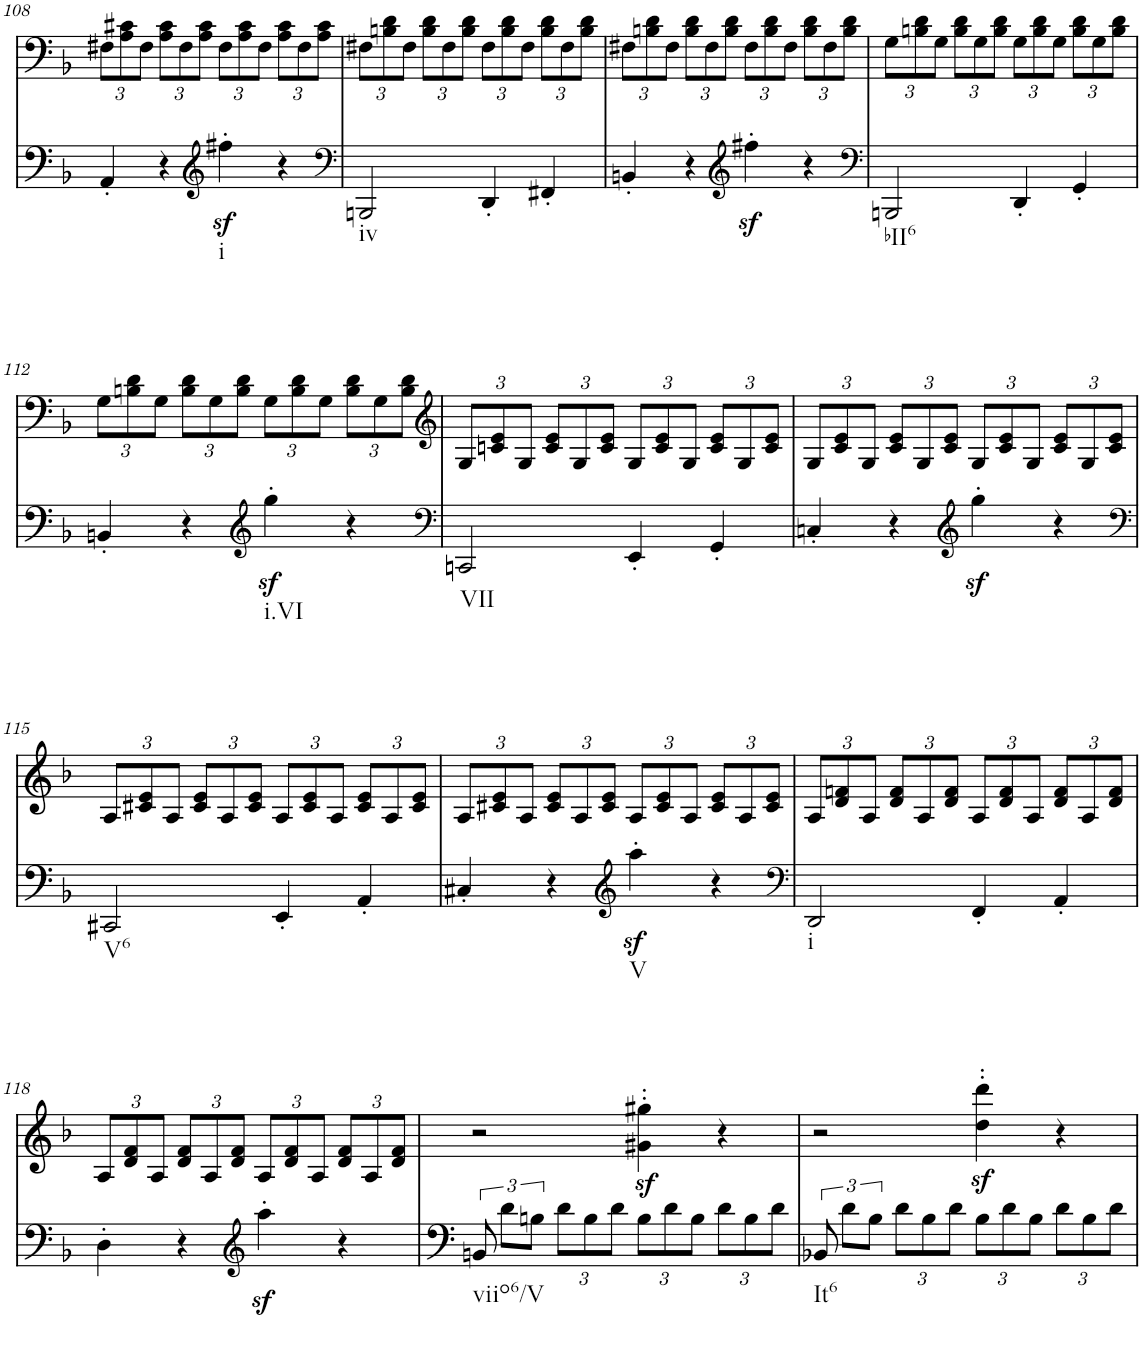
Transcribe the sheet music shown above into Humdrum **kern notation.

**kern	**kern	**text
*part2	*part1	*part1
*staff2	*staff1	*staff1
*I"piano	*I"piano	*
*I'Pno	*I'Pno	*
!!LO:PB:g=z
*clefF4	*clefF4	*
*k[b-]	*k[b-]	*
*d:	*d:	*
*M4/4	*M4/4	*
*	*Xbrackettup	*
=108	=108	=108
4AA'/	12F#X\L	.
.	12A\ 12c#X\	.
.	12F#\J	.
4r	12A\ 12c#\L	.
.	12F#\	.
.	12A\ 12c#\J	.
*clefG2	*	*
!LO:TX:b:t=i	!	!
4ff#Xz<'\	12F#\L	.
.	12A\ 12c#\	.
.	12F#\J	.
4r	12A\ 12c#\L	.
.	12F#\	.
.	12A\ 12c#\J	.
=109	=109	=109
*clefF4	*	*
!LO:TX:b:t=iv	!	!
2BBBn/	12F#X\L	.
.	12Bn\ 12d\	.
.	12F#\J	.
.	12B\ 12d\L	.
.	12F#\	.
.	12B\ 12d\J	.
4DD'/	12F#\L	.
.	12B\ 12d\	.
.	12F#\J	.
4FF#X'/	12B\ 12d\L	.
.	12F#\	.
.	12B\ 12d\J	.
=110	=110	=110
4BBn'/	12F#X\L	.
.	12Bn\ 12d\	.
.	12F#\J	.
4r	12B\ 12d\L	.
.	12F#\	.
.	12B\ 12d\J	.
*clefG2	*	*
4ff#Xz<'\	12F#\L	.
.	12B\ 12d\	.
.	12F#\J	.
4r	12B\ 12d\L	.
.	12F#\	.
.	12B\ 12d\J	.
=111	=111	=111
*clefF4	*	*
!LO:TX:b:t=bII6	!	!
2BBBn/	12G\L	.
.	12Bn\ 12d\	.
.	12G\J	.
!	!	!LO:LY:b
.	12B\ 12d\L	<
.	12G\	.
.	12B\ 12d\J	.
4DD'/	12G\L	.
.	12B\ 12d\	.
.	12G\J	.
4GG'/	12B\ 12d\L	.
.	12G\	.
.	12B\ 12d\J	.
!!LO:LB:g=z
=112	=112	=112
4BBn'/	12G\L	.
.	12Bn\ 12d\	.
.	12G\J	.
4r	12B\ 12d\L	.
.	12G\	.
.	12B\ 12d\J	.
*clefG2	*	*
!LO:TX:b:t=i.VI	!	!
4ggz<'\	12G\L	.
.	12B\ 12d\	.
.	12G\J	.
4r	12B\ 12d\L	.
.	12G\	.
.	12B\ 12d\J	.
=113	=113	=113
*clefF4	*clefG2	*
!LO:TX:b:t=VII	!	!
2CCn/	12G/L	.
.	12cn/ 12e/	.
.	12G/J	.
.	12c/ 12e/L	.
.	12G/	.
.	12c/ 12e/J	.
4EE'/	12G/L	.
.	12c/ 12e/	.
.	12G/J	.
4GG'/	12c/ 12e/L	.
.	12G/	.
.	12c/ 12e/J	.
=114	=114	=114
4Cn'/	12G/L	.
.	12c/ 12e/	.
.	12G/J	.
4r	12c/ 12e/L	.
.	12G/	.
.	12c/ 12e/J	.
*clefG2	*	*
4ggz<'\	12G/L	.
.	12c/ 12e/	.
.	12G/J	.
4r	12c/ 12e/L	.
.	12G/	.
.	12c/ 12e/J	.
!!LO:LB:g=z
=115	=115	=115
*clefF4	*	*
!LO:TX:b:t=V6	!	!
2CC#X/	12A/L	.
.	12c#X/ 12e/	.
.	12A/J	.
.	12c#/ 12e/L	.
.	12A/	.
.	12c#/ 12e/J	.
4EE'/	12A/L	.
.	12c#/ 12e/	.
.	12A/J	.
4AA'/	12c#/ 12e/L	.
.	12A/	.
.	12c#/ 12e/J	.
=116	=116	=116
4C#X'/	12A/L	.
.	12c#X/ 12e/	.
.	12A/J	.
4r	12c#/ 12e/L	.
.	12A/	.
.	12c#/ 12e/J	.
*clefG2	*	*
!LO:TX:b:t=V	!	!
4aaz<'\	12A/L	.
.	12c#/ 12e/	.
.	12A/J	.
4r	12c#/ 12e/L	.
.	12A/	.
.	12c#/ 12e/J	.
=117	=117	=117
*clefF4	*	*
!LO:TX:b:t=i	!	!
2DD/	12A/L	.
.	12d/ 12fn/	.
.	12A/J	.
.	12d/ 12f/L	.
.	12A/	.
.	12d/ 12f/J	.
4FF'/	12A/L	.
.	12d/ 12f/	.
.	12A/J	.
4AA'/	12d/ 12f/L	.
.	12A/	.
.	12d/ 12f/J	.
!!LO:LB:g=z
=118	=118	=118
4D'\	12A/L	.
.	12d/ 12f/	.
.	12A/J	.
4r	12d/ 12f/L	.
.	12A/	.
.	12d/ 12f/J	.
*clefG2	*	*
4aaz<'\	12A/L	.
.	12d/ 12f/	.
.	12A/J	.
4r	12d/ 12f/L	.
.	12A/	.
.	12d/ 12f/J	.
=119	=119	=119
!LO:TX:b:t=viio6/V	!	!
12BBn/	2r	.
12d\L	.	.
12Bn\J	.	.
*Xbrackettup	*	*
12d\L	.	.
12B\	.	.
12d\J	.	.
12B\L	4g#X\z<' 4gg#X\z<'	.
12d\	.	.
12B\J	.	.
12d\L	4r	.
12B\	.	.
12d\J	.	.
=120	=120	=120
*brackettup	*	*
!LO:TX:b:t=It6	!	!
12BB-X/	2r	.
12d\L	.	.
12B-\J	.	.
*Xbrackettup	*	*
12d\L	.	.
12B-\	.	.
12d\J	.	.
12B-\L	4dd\z<' 4ddd\z<'	.
12d\	.	.
12B-\J	.	.
12d\L	4r	.
12B-\	.	.
12d\J	.	.
=	=	=
*-	*-	*-
